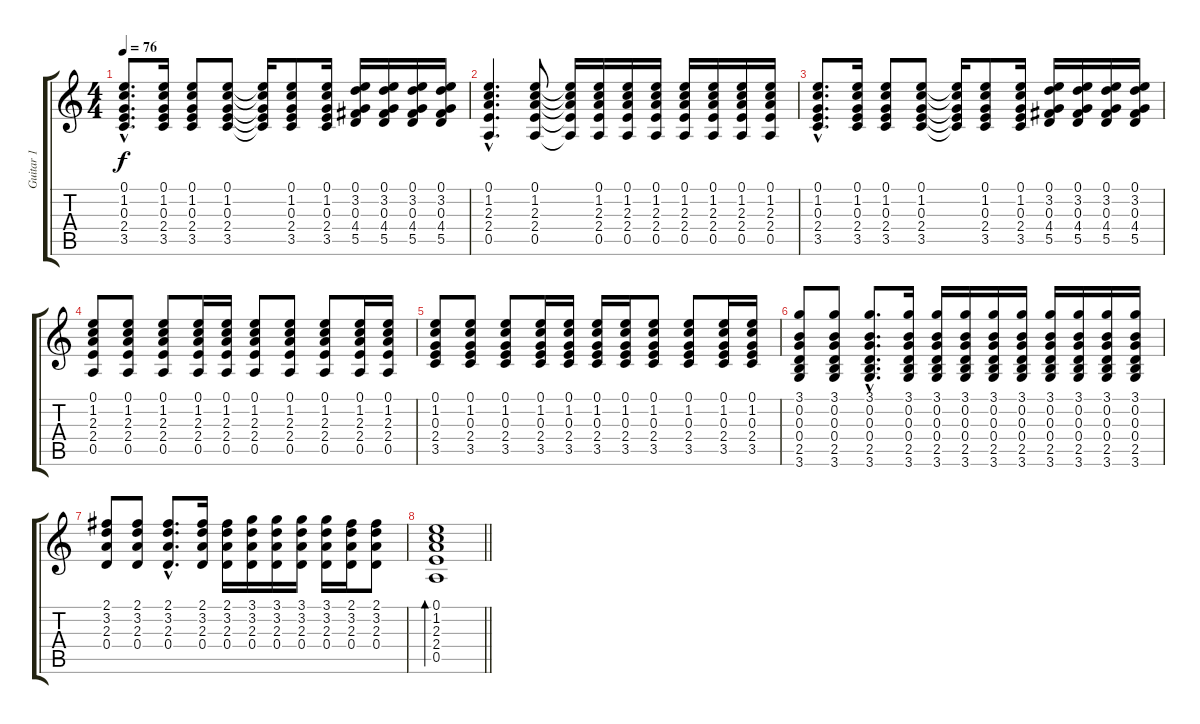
\track ("Guitar 1" "Guitar 1") {instrument acousticguitarsteel}
\staff {score tabs}
\tuning (E4 B3 G3 D3 A2 E2) {hide}
\ts (4 4)
\tempo 76
\clef g2
\ks c
(0.1{hac} 1.2{hac} 0.3{hac} 2.4{hac} 3.5{hac}).8{d dy f} (0.1 1.2 0.3 2.4 3.5).16 (0.1 1.2 0.3 2.4 3.5).8 (0.1 1.2 0.3 2.4 3.5).8 (0.1{t} 1.2{t} 0.3{t} 2.4{t} 3.5{t}).16 (0.1 1.2 0.3 2.4 3.5).8 (0.1 1.2 0.3 2.4 3.5).16 (0.1 3.2 0.3 4.4 5.5).16 (0.1 3.2 0.3 4.4 5.5).16 (0.1 3.2 0.3 4.4 5.5).16 (0.1 3.2 0.3 4.4 5.5).16 |
(0.1{hac} 1.2{hac} 2.3{hac} 2.4{hac} 0.5{hac}).4{d} (0.1 1.2 2.3 2.4 0.5).8 (0.1{t} 1.2{t} 2.3{t} 2.4{t} 0.5{t}).16 (0.1 1.2 2.3 2.4 0.5).16 (0.1 1.2 2.3 2.4 0.5).16 (0.1 1.2 2.3 2.4 0.5).16 (0.1 1.2 2.3 2.4 0.5).16 (0.1 1.2 2.3 2.4 0.5).16 (0.1 1.2 2.3 2.4 0.5).16 (0.1 1.2 2.3 2.4 0.5).16 |
(0.1{hac} 1.2{hac} 0.3{hac} 2.4{hac} 3.5{hac}).8{d} (0.1 1.2 0.3 2.4 3.5).16 (0.1 1.2 0.3 2.4 3.5).8 (0.1 1.2 0.3 2.4 3.5).8 (0.1{t} 1.2{t} 0.3{t} 2.4{t} 3.5{t}).16 (0.1 1.2 0.3 2.4 3.5).8 (0.1 1.2 0.3 2.4 3.5).16 (0.1 3.2 0.3 4.4 5.5).16 (0.1 3.2 0.3 4.4 5.5).16 (0.1 3.2 0.3 4.4 5.5).16 (0.1 3.2 0.3 4.4 5.5).16 |
(0.1 1.2 2.3 2.4 0.5).8 (0.1 1.2 2.3 2.4 0.5).8 (0.1 1.2 2.3 2.4 0.5).8 (0.1 1.2 2.3 2.4 0.5).16 (0.1 1.2 2.3 2.4 0.5).16 (0.1 1.2 2.3 2.4 0.5).8 (0.1 1.2 2.3 2.4 0.5).8 (0.1 1.2 2.3 2.4 0.5).8 (0.1 1.2 2.3 2.4 0.5).16 (0.1 1.2 2.3 2.4 0.5).16 |
(0.1 1.2 0.3 2.4 3.5).8 (0.1 1.2 0.3 2.4 3.5).8 (0.1 1.2 0.3 2.4 3.5).8 (0.1 1.2 0.3 2.4 3.5).16 (0.1 1.2 0.3 2.4 3.5).16 (0.1 1.2 0.3 2.4 3.5).16 (0.1 1.2 0.3 2.4 3.5).16 (0.1 1.2 0.3 2.4 3.5).8 (0.1 1.2 0.3 2.4 3.5).8 (0.1 1.2 0.3 2.4 3.5).16 (0.1 1.2 0.3 2.4 3.5).16 |
(3.1 0.2 0.3 0.4 2.5 3.6).8 (3.1 0.2 0.3 0.4 2.5 3.6).8 (3.1{hac} 0.2{hac} 0.3{hac} 0.4{hac} 2.5{hac} 3.6{hac}).8{d} (3.1 0.2 0.3 0.4 2.5 3.6).16 (3.1 0.2 0.3 0.4 2.5 3.6).16 (3.1 0.2 0.3 0.4 2.5 3.6).16 (3.1 0.2 0.3 0.4 2.5 3.6).16 (3.1 0.2 0.3 0.4 2.5 3.6).16 (3.1 0.2 0.3 0.4 2.5 3.6).16 (3.1 0.2 0.3 0.4 2.5 3.6).16 (3.1 0.2 0.3 0.4 2.5 3.6).16 (3.1 0.2 0.3 0.4 2.5 3.6).16 |
(2.1 3.2 2.3 0.4).8 (2.1 3.2 2.3 0.4).8 (2.1{hac} 3.2{hac} 2.3{hac} 0.4{hac}).8{d} (2.1 3.2 2.3 0.4).16 (2.1 3.2 2.3 0.4).16 (3.1 3.2 2.3 0.4).16 (3.1 3.2 2.3 0.4).16 (3.1 3.2 2.3 0.4).16 (3.1 3.2 2.3 0.4).16 (2.1 3.2 2.3 0.4).16 (2.1 3.2 2.3 0.4).8 |
\barLineRight lightlight
(0.1 1.2 2.3 2.4 0.5).1{bd 240}
